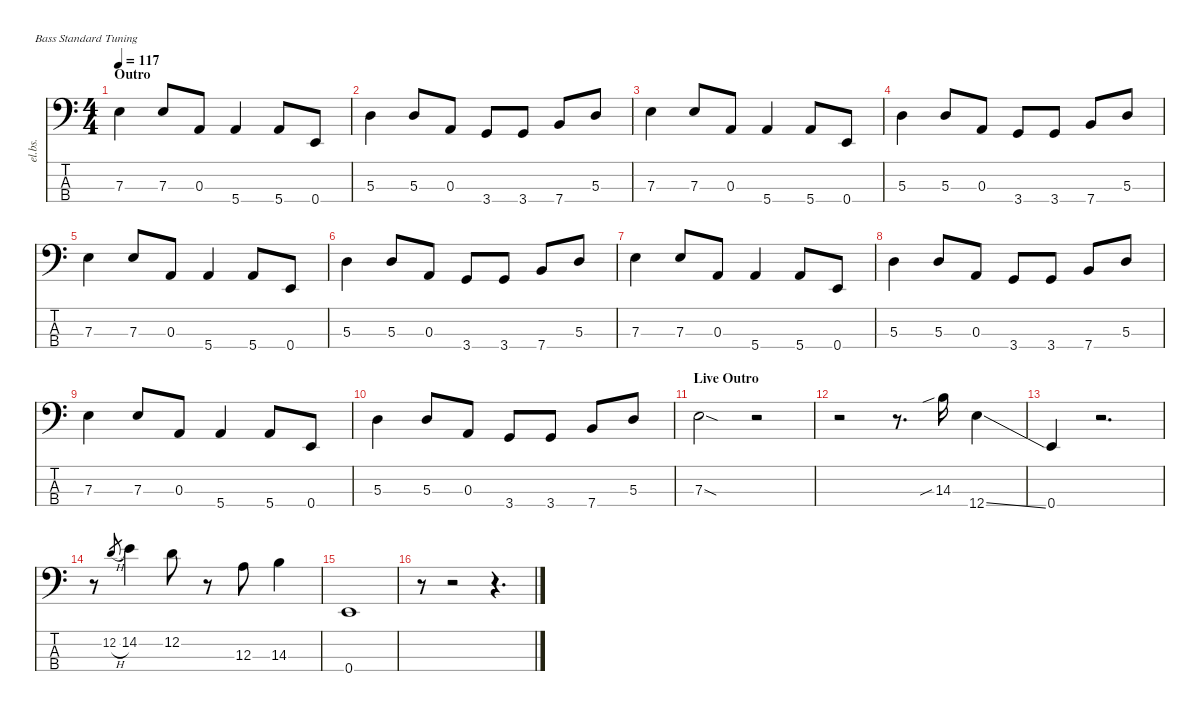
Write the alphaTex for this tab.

\defaultSystemsLayout 4
\hideDynamics
\bracketExtendMode nobrackets
\otherSystemsTrackNameOrientation horizontal
\track ("Mikey Welsh - Bass" "el.bs.") {solo instrument electricbasspick}
\staff {score tabs}
\tuning (G2 D2 A1 E1)
\ts (4 4)
\section ("" "Outro")
\tempo 117
\clef f4
\ks c
7.3.4{dy f beam Down} 7.3.8{beam Up} 0.3.8{beam Up} 5.4.4{beam Up} 5.4.8{beam Up} 0.4.8{beam Up} |
5.3.4{beam Down} 5.3.8{beam Up} 0.3.8{beam Up} 3.4.8{beam Up} 3.4.8{beam Up} 7.4.8{beam Up} 5.3.8{beam Up} |
7.3.4{beam Down} 7.3.8{beam Up} 0.3.8{beam Up} 5.4.4{beam Up} 5.4.8{beam Up} 0.4.8{beam Up} |
5.3.4{beam Down} 5.3.8{beam Up} 0.3.8{beam Up} 3.4.8{beam Up} 3.4.8{beam Up} 7.4.8{beam Up} 5.3.8{beam Up} |
7.3.4{beam Down} 7.3.8{beam Up} 0.3.8{beam Up} 5.4.4{beam Up} 5.4.8{beam Up} 0.4.8{beam Up} |
5.3.4{beam Down} 5.3.8{beam Up} 0.3.8{beam Up} 3.4.8{beam Up} 3.4.8{beam Up} 7.4.8{beam Up} 5.3.8{beam Up} |
7.3.4{beam Down} 7.3.8{beam Up} 0.3.8{beam Up} 5.4.4{beam Up} 5.4.8{beam Up} 0.4.8{beam Up} |
5.3.4{beam Down} 5.3.8{beam Up} 0.3.8{beam Up} 3.4.8{beam Up} 3.4.8{beam Up} 7.4.8{beam Up} 5.3.8{beam Up} |
7.3.4{beam Down} 7.3.8{beam Up} 0.3.8{beam Up} 5.4.4{beam Up} 5.4.8{beam Up} 0.4.8{beam Up} |
5.3.4{beam Down} 5.3.8{beam Up} 0.3.8{beam Up} 3.4.8{beam Up} 3.4.8{beam Up} 7.4.8{beam Up} 5.3.8{beam Up} |
\section ("" "Live Outro")
7.3{sod}.2{beam Down} r.2{beam Down} |
r.2{beam Down} r.8{d beam Down} 14.3{sib}.16{beam Down} 12.4{ss}.4{beam Down} |
0.4.4{beam Up} r.2{d beam Up} |
r.8{beam Down} 12.2{h}.8{gr dy mf beam Up} 14.2.4{dy f beam Down} 12.2.8{beam Down} r.8{beam Down} 12.3.8{beam Down} 14.3.4{beam Down} |
0.4.1{beam Up} |
r.8{beam Down} r.2{beam Down} r.4{d beam Down}
